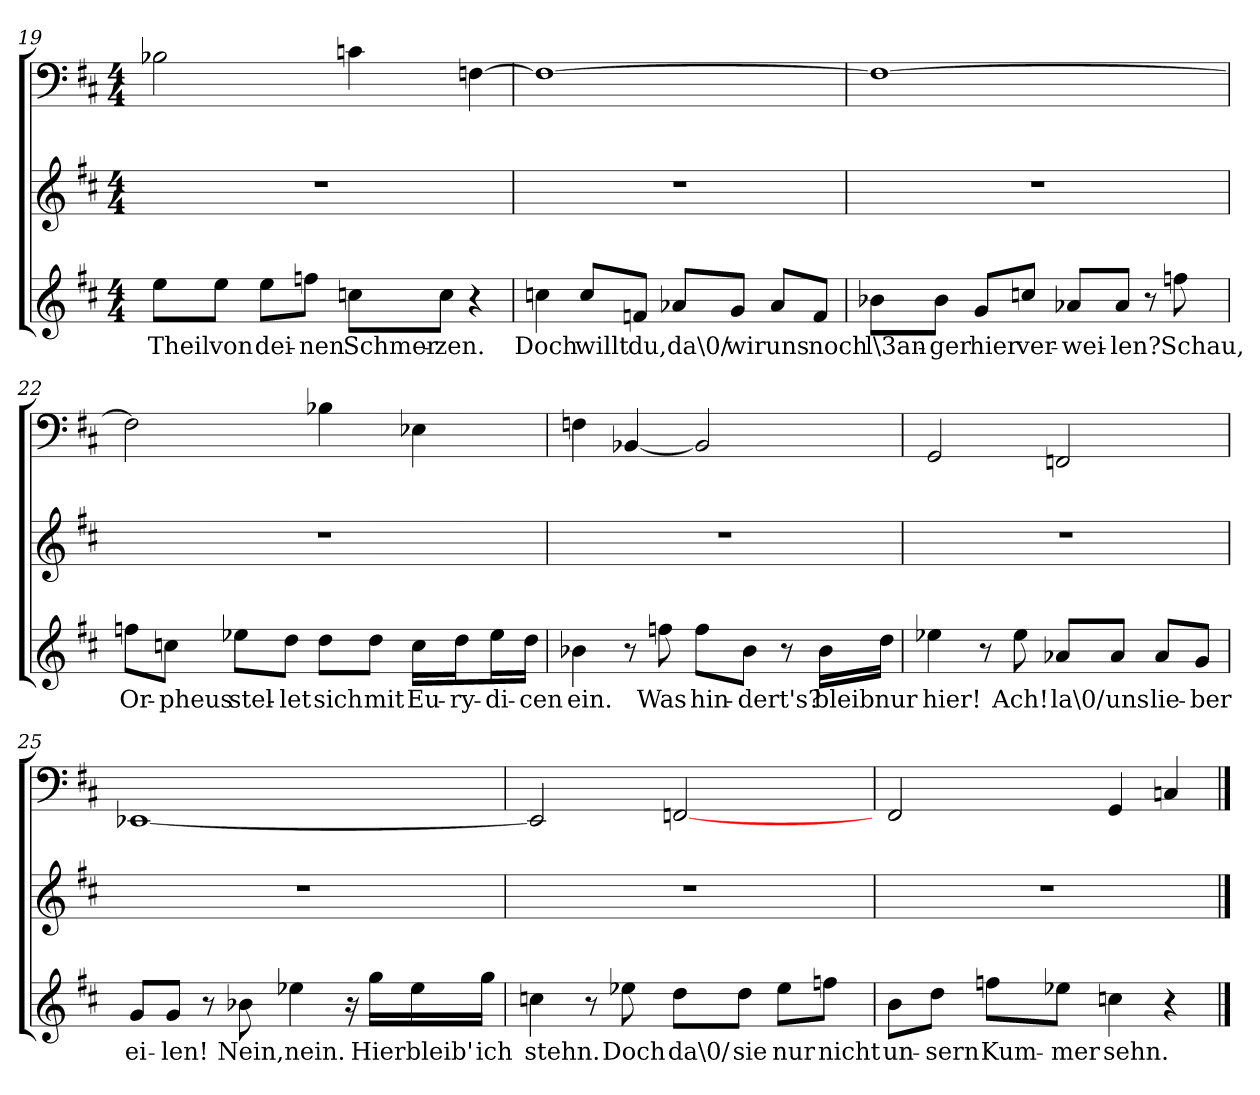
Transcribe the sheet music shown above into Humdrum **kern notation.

**kern	**text	**kern	**kern
*part3	*part3	*part2	*part1
*staff3	*staff3	*staff2	*staff1
*clefG2	*	*clefG2	*clefF4
*k[f#c#]	*	*k[f#c#]	*k[f#c#]
*D:	*	*D:	*D:
*M4/4	*	*M4/4	*M4/4
=19	=19	=19	=19
8ee\L	Theil	1r	2B-X\
8ee\J	von	.	.
8ee\L	dei-	.	.
8ffn\J	-nen	.	.
8ccn\L	Schmer-	.	4cn\
8cc\J	-zen.	.	.
4r	.	.	[4Fn\
=20	=20	=20	=20
4ccn\	Doch	1r	1F\_
8cc/L	willt	.	.
8fn/J	du,	.	.
8a-X/L	da\0/	.	.
8g/J	wir	.	.
8a-/L	uns	.	.
8f/J	noch	.	.
=21	=21	=21	=21
8b-X\L	l\3an-	1r	1F\_
8b-\J	-ger	.	.
8g/L	hier	.	.
8ccn/J	ver-	.	.
8a-X/L	-wei-	.	.
8a-/J	-len?	.	.
8r	.	.	.
8ffn\	Schau,	.	.
=22	=22	=22	=22
8ffn\L	Or-	1r	2F\]
8ccn\J	-pheus	.	.
8ee-X\L	stel-	.	.
8dd\J	-let	.	.
8dd\L	sich	.	4B-X\
8dd\J	mit	.	.
16cc\LL	Eu-	.	4E-X\
16dd\J	-ry-	.	.
16ee-\L	-di-	.	.
16dd\JJ	-cen	.	.
=23	=23	=23	=23
4b-X\	ein.	1r	4Fn\
8r	.	.	[4BB-X/
8ffn\	Was	.	.
8ff\L	hin-	.	2BB-/]
8b-\J	-dert's?	.	.
8r	.	.	.
16b-\LL	bleib	.	.
16dd\JJ	nur	.	.
=24	=24	=24	=24
4ee-X\	hier!	1r	2GG/
8r	.	.	.
8ee-\	Ach!	.	.
8a-X/L	la\0/	.	2FFn/
8a-/J	uns	.	.
8a-/L	lie-	.	.
8g/J	-ber	.	.
=25	=25	=25	=25
8g/L	ei-	1r	[1EE-X/
8g/J	-len!	.	.
8r	.	.	.
8b-X\	Nein,	.	.
4ee-X\	nein.	.	.
16r	.	.	.
16gg\LL	Hier	.	.
16ee-\	bleib'	.	.
16gg\JJ	ich	.	.
=26	=26	=26	=26
4ccn\	stehn.	1r	2EE-/]
8r	.	.	.
8ee-X\	Doch	.	.
8dd\L	da\0/	.	[2FFn/
8dd\J	sie	.	.
8ee-\L	nur	.	.
8ffn\J	nicht	.	.
=27	=27	=27	=27
8b\L	un-	1r	2FF#/
8dd\J	-sern	.	.
8ffn\L	Kum-	.	.
8ee-X\J	-mer	.	.
4ccn\	sehn.	.	4GG/
4r	.	.	4Cn/
==	==	==	==
*-	*-	*-	*-
